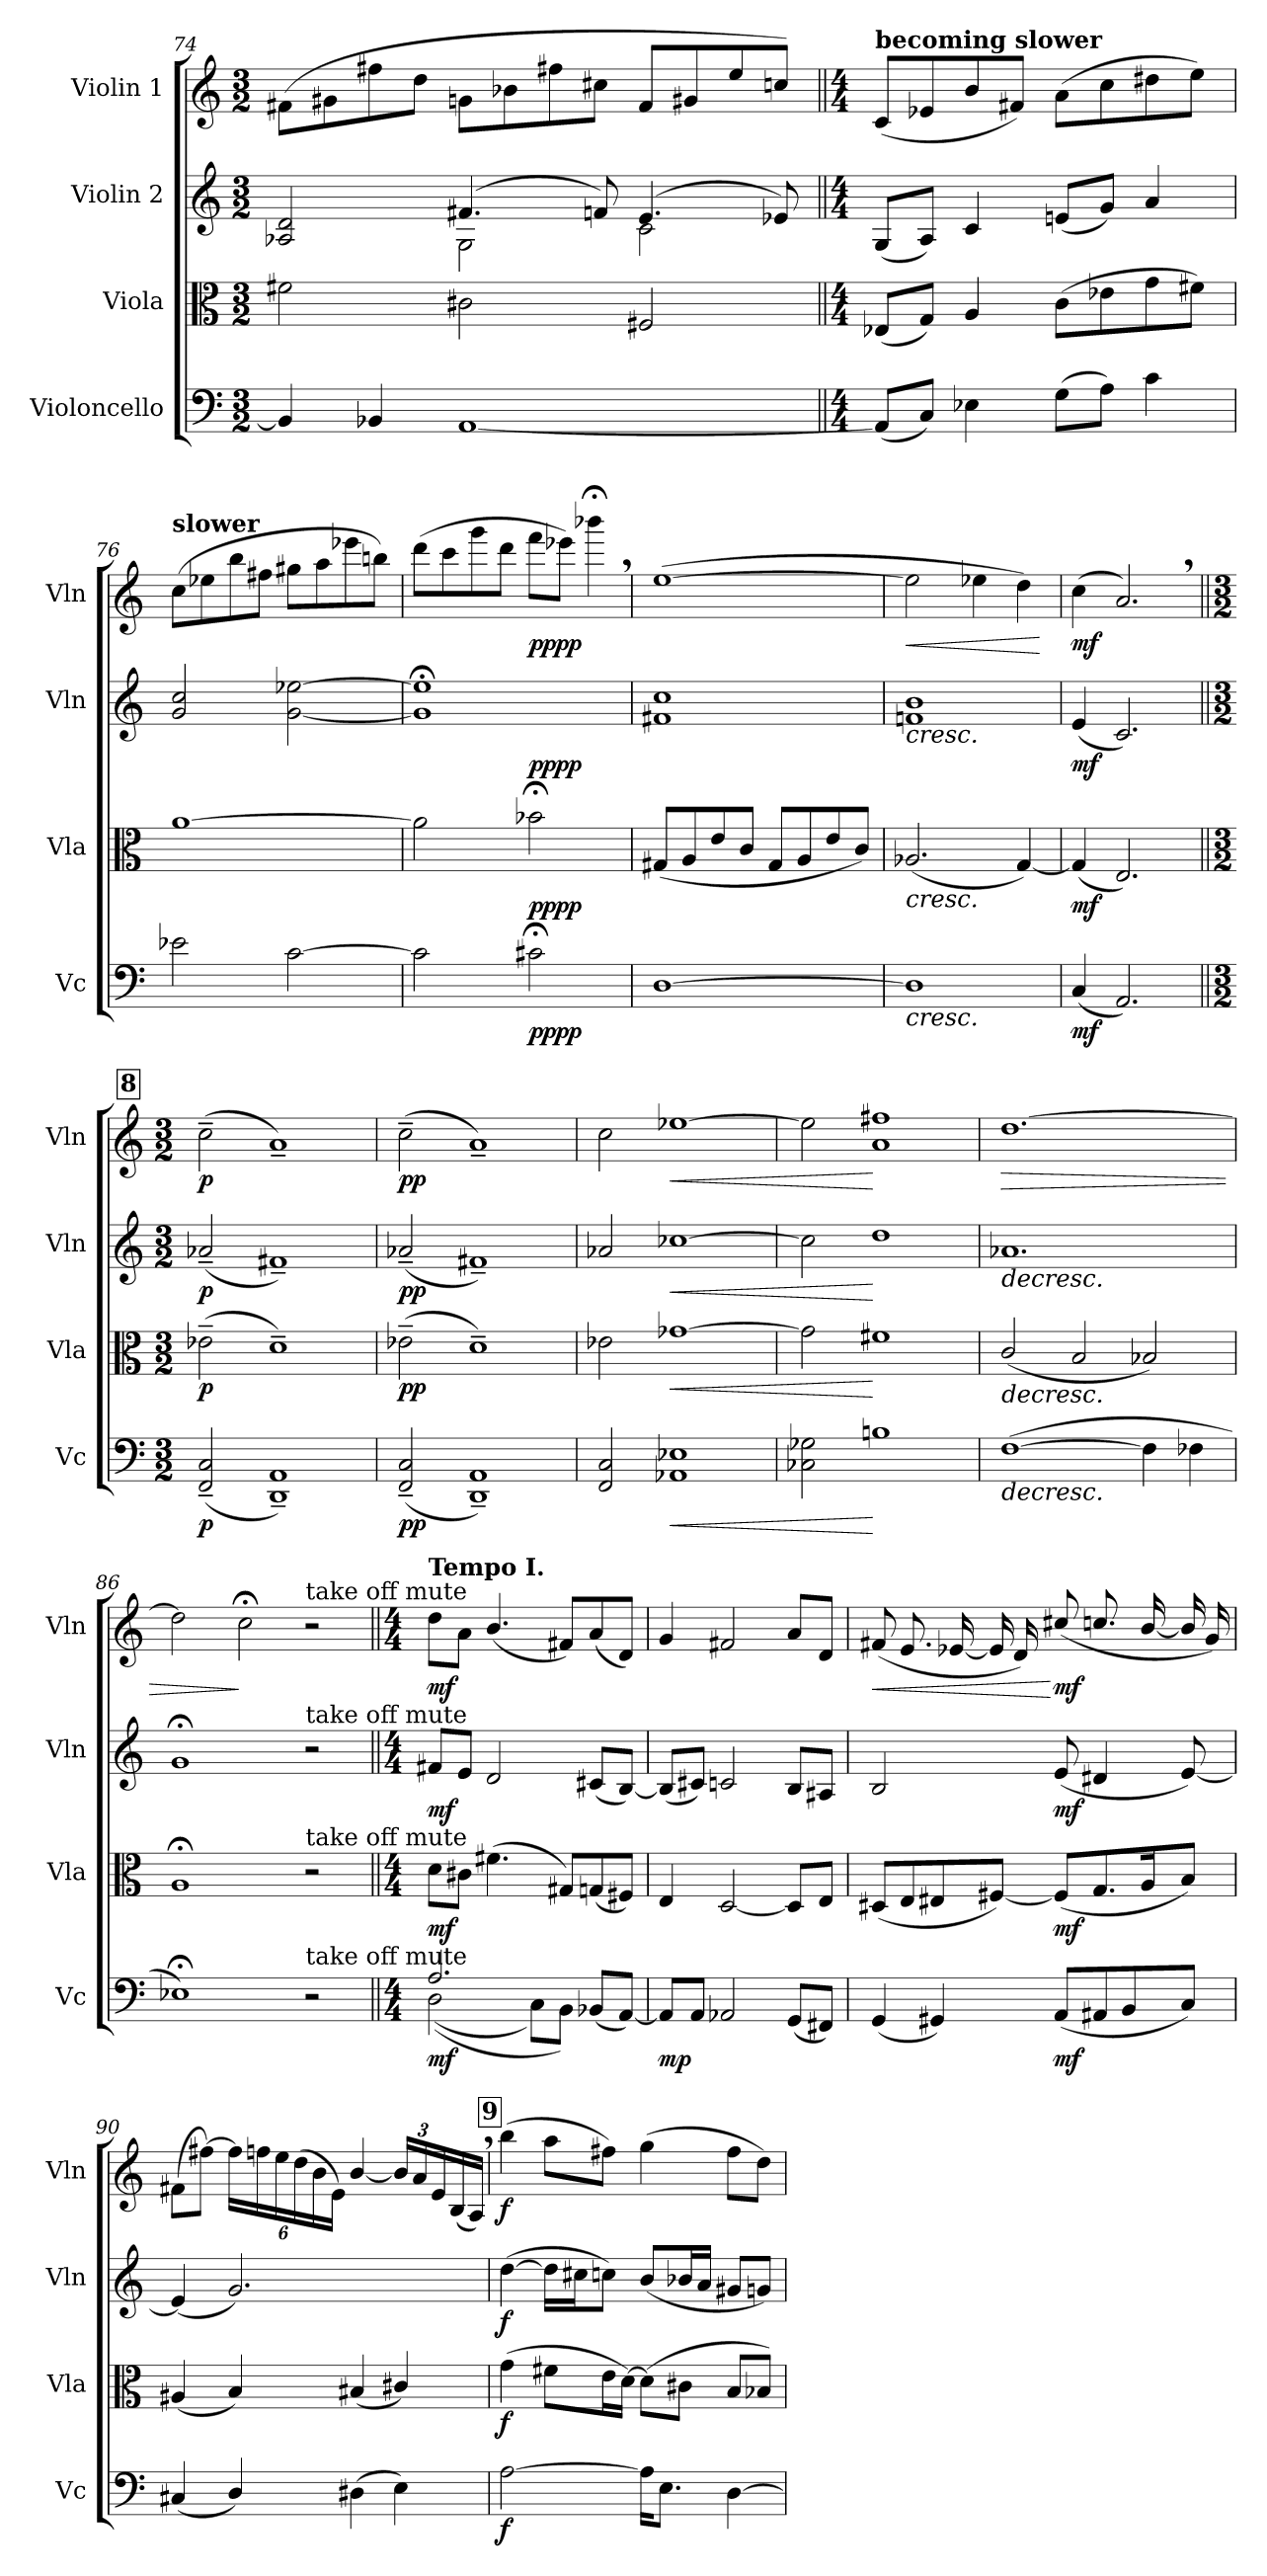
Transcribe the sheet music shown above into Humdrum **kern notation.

**kern	**dynam	**kern	**dynam	**kern	**dynam	**kern	**dynam
*part4	*part4	*part3	*part3	*part2	*part2	*part1	*part1
*staff4	*staff4	*staff3	*staff3	*staff2	*staff2	*staff1	*staff1
*I"Violoncello	*	*I"Viola	*	*I"Violin 2	*	*I"Violin 1	*
*I'Vc	*	*I'Vla	*	*I'Vln	*	*I'Vln	*
*clefF4	*	*clefC3	*	*clefG2	*	*clefG2	*
*k[]	*	*k[]	*	*k[]	*	*k[]	*
*M3/2	*	*M3/2	*	*M3/2	*	*M3/2	*
=74	=74	=74	=74	=74	=74	=74	=74
*	*	*	*	*^	*	*	*
4BB/]	.	2f#X\	.	2A-X/ 2d/	2ryy	.	(8f#X\L	.
.	.	.	.	.	.	.	8g#X\	.
4BB-X/	.	.	.	.	.	.	8ff#X\	.
.	.	.	.	.	.	.	8dd\J	.
[1AA	.	2c#X\	.	(4.f#X/	2G\	.	8gn\L	.
.	.	.	.	.	.	.	8b-X\	.
.	.	.	.	.	.	.	8ff#X\	.
.	.	.	.	8fn/)	.	.	8cc#X\J	.
.	.	2F#X/	.	(4.e/	2c\	.	8f#/L	.
.	.	.	.	.	.	.	8g#X/	.
.	.	.	.	.	.	.	8ee/	.
.	.	.	.	8e-X/)	.	.	8ccn/J)	.
*	*	*	*	*v	*v	*	*	*
=75||	=75||	=75||	=75||	=75||	=75||	=75||	=75||
*M4/4	*	*M4/4	*	*M4/4	*	*M4/4	*
!	!	!	!	!	!	!LO:TX:a:B:t=becoming slower	!
(8AA/L]	.	(8E-X/L	.	(8G/L	.	(8c/L	.
8C/J)	.	8G/J)	.	8A/J)	.	8e-X/	.
4E-X\	.	4A/	.	4c/	.	8b/	.
.	.	.	.	.	.	8f#X/J)	.
(8G\L	.	(8c\L	.	(8en/L	.	(8a\L	.
8A\J)	.	8e-X\	.	8g/J)	.	8cc\	.
4c\	.	8g\	.	4a/	.	8dd#X\	.
.	.	8f#X\J)	.	.	.	8ee\J)	.
!!LO:LB:g=z
=76	=76	=76	=76	=76	=76	=76	=76
!	!	!	!	!	!	!LO:TX:a:B:t=slower	!
2e-X\	.	[1a	.	2g/ 2cc/	.	(8cc\L	.
.	.	.	.	.	.	8ee-X\	.
.	.	.	.	.	.	8bb\	.
.	.	.	.	.	.	8ff#X\J	.
[2c\	.	.	.	[2g\ [2ee-X\	.	8gg#X\L	.
.	.	.	.	.	.	8aa\	.
.	.	.	.	.	.	8eee-X\	.
.	.	.	.	.	.	8bbn\J)	.
=77	=77	=77	=77	=77	=77	=77	=77
*	*	*	*	*^	*	*	*
2c\]	.	2a\]	.	1g];< 1ee-];<	2ryy	.	(8ddd\L	.
.	.	.	.	.	.	.	8ccc\	.
.	.	.	.	.	.	.	8ggg\	.
.	.	.	.	.	.	.	8ddd\J	.
!	!LO:DY:b	!	!LO:DY:b	!	!	!LO:DY:b	!	!LO:DY:b
2c#X;<\	pppp	2b-X;<\	pppp	.	2ryy	pppp	8fff\L	pppp
.	.	.	.	.	.	.	8eee-X\J)	.
.	.	.	.	.	.	.	4bbb-X;<,\	.
*	*	*	*	*v	*v	*	*	*
=78	=78	=78	=78	=78	=78	=78	=78
[1D	.	(8G#X/L	.	1f#X 1cc	.	([1ee	.
.	.	8A/	.	.	.	.	.
.	.	8e/	.	.	.	.	.
.	.	8c/J	.	.	.	.	.
.	.	8G#/L	.	.	.	.	.
.	.	8A/	.	.	.	.	.
.	.	8e/	.	.	.	.	.
.	.	8c/J)	.	.	.	.	.
=79	=79	=79	=79	=79	=79	=79	=79
!	!LO:HP:b	!	!LO:HP:b	!	!LO:HP:b	!	!LO:HP:b
1D]	<	(2.A-X/	<	1fn 1b	<	2ee\]	<
.	.	.	.	.	.	4ee-X\	.
.	.	[4G/)	.	.	.	4dd\)	.
.	.	.	.	.	.	.	[
=80	=80	=80	=80	=80	=80	=80	=80
!	!LO:DY:b	!	!LO:DY:b	!	!LO:DY:b	!	!LO:DY:b
(4C/	mf	(4G/]	mf	(4e/	mf	(4cc\	mf
2.AA/)	.	2.E/)	.	2.c/)	.	2.a,/)	.
!!LO:LB:g=z
!!LO:REH:place=s1:a:B:cj:fs=14:t=8
=81||	=81||	=81||	=81||	=81||	=81||	=81||	=81||
*M3/2	*	*M3/2	*	*M3/2	*	*M3/2	*
!	!LO:DY:b	!	!LO:DY:b	!	!LO:DY:b	!	!LO:DY:b
(2FF/~ 2C/~	p	(2e-X~\	p	(2a-X~/	p	(2cc~\	p
1DD~ 1AA~)	.	1d~)	.	1f#X~)	.	1a~)	.
=82	=82	=82	=82	=82	=82	=82	=82
!	!LO:DY:b	!	!LO:DY:b	!	!LO:DY:b	!	!LO:DY:b
(2FF/~ 2C/~	pp	(2e-X~\	pp	(2a-X~/	pp	(2cc~\	pp
1DD~ 1AA~)	.	1d~)	.	1f#X~)	.	1a~)	.
=83	=83	=83	=83	=83	=83	=83	=83
2FF/ 2C/	.	2e-X\	.	2a-X/	.	2cc\	.
!	!LO:HP:b	!	!LO:HP:b	!	!LO:HP:b	!	!LO:HP:b
1AA-X 1E-X	<	[1g-X	<	[1cc-X	<	[1ee-X	<
=84	=84	=84	=84	=84	=84	=84	=84
2C-X\ 2G-X\	.	2g-\]	.	2cc-\]	.	2ee-\]	.
1Bn	[	1f#X	[	1dd	[	1a 1ff#X	[
=85	=85	=85	=85	=85	=85	=85	=85
!	!LO:HP:b	!	!LO:HP:b	!	!LO:HP:b	!	!LO:HP:b
([1F	>	(2c/	>	1.a-X	>	[1.dd	>
.	.	2B/	.	.	.	.	.
4F\]	.	2B-X/)	.	.	.	.	.
4F-X\	.	.	.	.	.	.	.
.	[	.	[	.	[	.	.
=86	=86	=86	=86	=86	=86	=86	=86
1E-X;<)	.	1A;<	.	1g;<	.	2dd\]	.
.	.	.	.	.	.	2cc;<\	]
!	!	!	!	!	!	!LO:TX:a:t=take off mute	!
!	!	!	!	!LO:TX:a:t=take off mute	!	!	!
!	!	!LO:TX:a:t=take off mute	!	!	!	!	!
!LO:TX:a:t=take off mute	!	!	!	!	!	!	!
2r	.	2r	.	2r	.	2r	.
!!LO:PB:g=z
=87||	=87||	=87||	=87||	=87||	=87||	=87||	=87||
*M4/4	*	*M4/4	*	*M4/4	*	*M4/4	*
*^	*	*	*	*	*	*	*
!	!	!	!	!	!	!	!LO:TX:a:B:t=Tempo I.	!
!	!	!LO:DY:b	!	!LO:DY:b	!	!LO:DY:b	!	!LO:DY:b
2.A/	((2D\	mf	8d\L	mf	8f#X/L	mf	8dd\L	mf
.	.	.	8c#X\J	.	8e/J	.	8a\J	.
.	.	.	(4.f#X\	.	2d/	.	(4.b/	.
.	8C\L)	.	.	.	.	.	.	.
.	8BB\J)	.	8G#X/L)	.	.	.	8f#X/L)	.
(8BB-X/L	4ryy	.	(8Gn/	.	(8c#X/L	.	(8a/	.
[8AA/J)	.	.	8F#X/J)	.	[8B/J)	.	8d/J)	.
*v	*v	*	*	*	*	*	*	*
=88	=88	=88	=88	=88	=88	=88	=88
!	!LO:DY:b	!	!	!	!	!	!
8AA/L]	mp	4E/	.	(8B/L]	.	4g/	.
8AA/J	.	.	.	8c#X/J)	.	.	.
2AA-X/	.	[2D/	.	2cn/	.	2f#X/	.
(8GG/L	.	8D/L]	.	8B/L	.	8a/L	.
8FF#X/J)	.	8E/J	.	8A#X/J	.	8d/J	.
=89	=89	=89	=89	=89	=89	=89	=89
!	!	!	!	!	!	!	!LO:HP:b
(4GG/	.	(8D#X/L	.	2B/	.	(8f#X/L	<
.	.	8E/	.	.	.	8.e/	.
4GG#X/)	.	8E#X/	.	.	.	.	.
.	.	.	.	.	.	[16e-X/L	.
.	.	[8F#X/J)	.	.	.	16e-/L]	.
.	.	.	.	.	.	16d/JJ)	.
!	!LO:DY:n=1:b	!	!LO:DY:n=1:b	!	!LO:DY:n=1:b	!	!LO:DY:n=1:b
(8AA/L	] mf	(8F#/L]	] mf	(8e/	] mf	(8cc#X/L	[ mf
8AA#X/	.	8.G/	.	4d#X/	.	8.ccn/	.
8BB/	.	.	.	.	.	.	.
.	.	16A/K	.	.	.	[16b/L	.
8C/J)	.	8B/J)	.	[8e/)	.	16b/L]	.
.	.	.	.	.	.	16g/JJ)	.
!!LO:LB:g=z
=90	=90	=90	=90	=90	=90	=90	=90
(4C#X/	.	(4A#X/	.	(4e/]	.	(8f#X\L	.
.	.	.	.	.	.	[8ff#X\J)	.
*	*	*	*	*	*	*Xbrackettup	*
4D/)	.	4B/)	.	2.g/)	.	24ff#\LL]	.
.	.	.	.	.	.	24ffn\	.
.	.	.	.	.	.	24ee\	.
.	.	.	.	.	.	(24dd\	.
.	.	.	.	.	.	24b\	.
.	.	.	.	.	.	24e\JJ)	.
(4D#X\	.	(4B#X/	.	.	.	[4b/	.
4E\)	.	4c#X/)	.	.	.	24b/LL]	.
.	.	.	.	.	.	24a/	.
.	.	.	.	.	.	24e/	.
.	.	.	.	.	.	(16B/	.
.	.	.	.	.	.	16A,/JJ)	.
!!LO:REH:place=s1:a:B:cj:fs=14:t=9
=91	=91	=91	=91	=91	=91	=91	=91
!	!LO:DY:b	!	!LO:DY:b	!	!LO:DY:b	!	!LO:DY:b
[2A\	f	(4g\	f	([4dd\	f	(4bb\	f
.	.	8f#X\L	.	16dd\LL]	.	8aa\L	.
.	.	.	.	16cc#X\J	.	.	.
.	.	16e\L	.	8ccn\J)	.	8ff#X\J)	.
.	.	[16d\JJ)	.	.	.	.	.
16A\KL]	.	(8d\L]	.	(8b/L	.	(4gg\	.
8.E\J	.	.	.	.	.	.	.
.	.	8c#X\J	.	16b-X/L	.	.	.
.	.	.	.	16a/JJ	.	.	.
[4D\	.	8B/L	.	8g#X/L	.	8ff#\L	.
.	.	8B-X/J)	.	8gn/J)	.	8dd\J)	.
=	=	=	=	=	=	=	=
*-	*-	*-	*-	*-	*-	*-	*-
